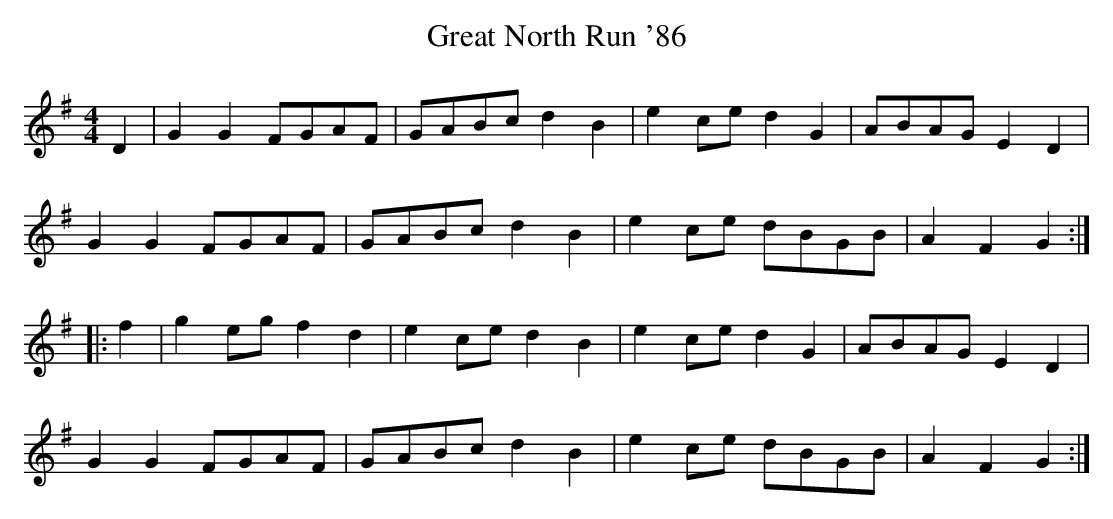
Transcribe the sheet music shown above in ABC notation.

X:1
T:Great North Run '86
M:4/4
L:1/4
K:G
D | GG F/2G/2A/2F/2 | G/2A/2B/2c/2 dB | ec/2e/2 dG | A/2B/2A/2G/2 ED |
GG F/2G/2A/2F/2 | G/2A/2B/2c/2 dB | ec/2e/2 d/2B/2G/2B/2 | AF G ::
f | ge/2g/2 fd | ec/2e/2 dB | ec/2e/2 dG | A/2B/2A/2G/2 ED |
GG F/2G/2A/2F/2 | G/2A/2B/2c/2 dB | ec/2e/2 d/2B/2G/2B/2 | AF G :|
